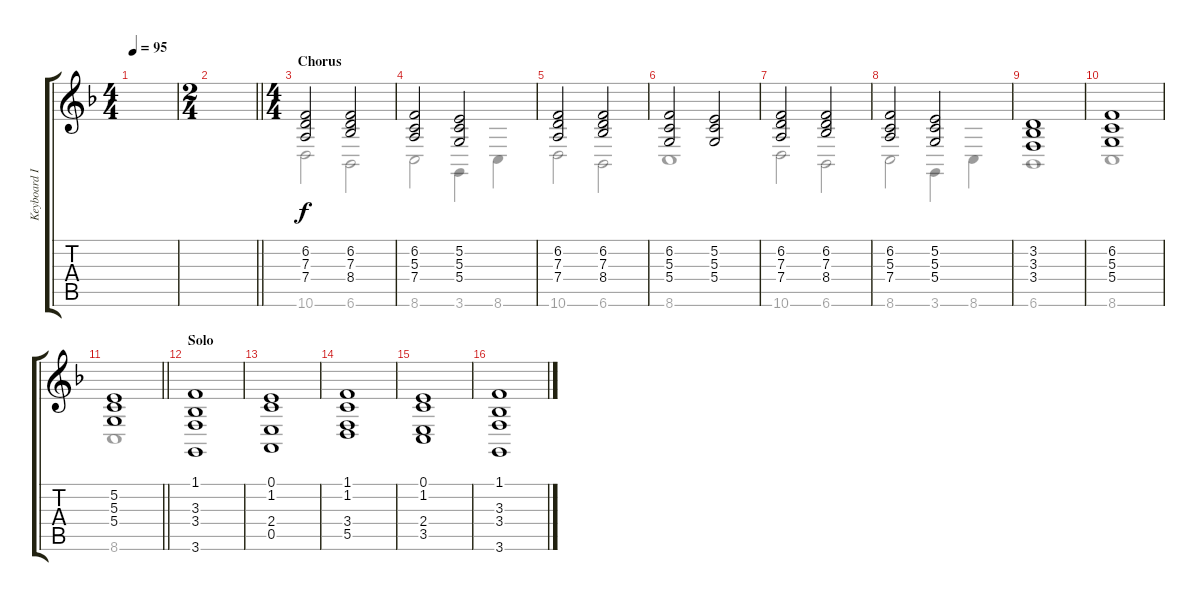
\track ("Keyboard II" "Keyboard I") {instrument stringensemble1}
\staff {score tabs}
\tuning (E4 B3 G3 D3 A2 E2) {hide}
\voice
\ts (4 4)
\tempo 95
\clef g2
\ks f
|
\ts (2 4)
\barLineRight lightlight
|
\ts (4 4)
\section ("" "Chorus")
(6.2 7.3 7.4).2 (6.2 7.3 8.4).2 |
(6.2 5.3 7.4).2 (5.2 5.3 5.4).2 |
(6.2 7.3 7.4).2 (6.2 7.3 8.4).2 |
(6.2 5.3 5.4).2 (5.2 5.3 5.4).2 |
(6.2 7.3 7.4).2 (6.2 7.3 8.4).2 |
(6.2 5.3 7.4).2 (5.2 5.3 5.4).2 |
(3.2 3.3 3.4).1 |
(6.2 5.3 5.4).1 |
\barLineRight lightlight
(5.2 5.3 5.4).1 |
\section ("" "Solo")
(1.1 3.3 3.4 3.6).1 |
(0.1 1.2 2.4 0.5).1 |
(1.1 1.2 3.4 5.5).1 |
(0.1 1.2 2.4 3.5).1 |
(1.1 3.3 3.4 3.6).1
\voice
\clef g2
\ottava regular
\simile none
\ks f
|
\barLineRight lightlight
|
10.6.2 6.6.2 |
8.6.2 3.6.4 8.6.4 |
10.6.2 6.6.2 |
8.6.1 |
10.6.2 6.6.2 |
8.6.2 3.6.4 8.6.4 |
6.6.1 |
8.6.1 |
\barLineRight lightlight
8.6.1 |
|
|
|
|
